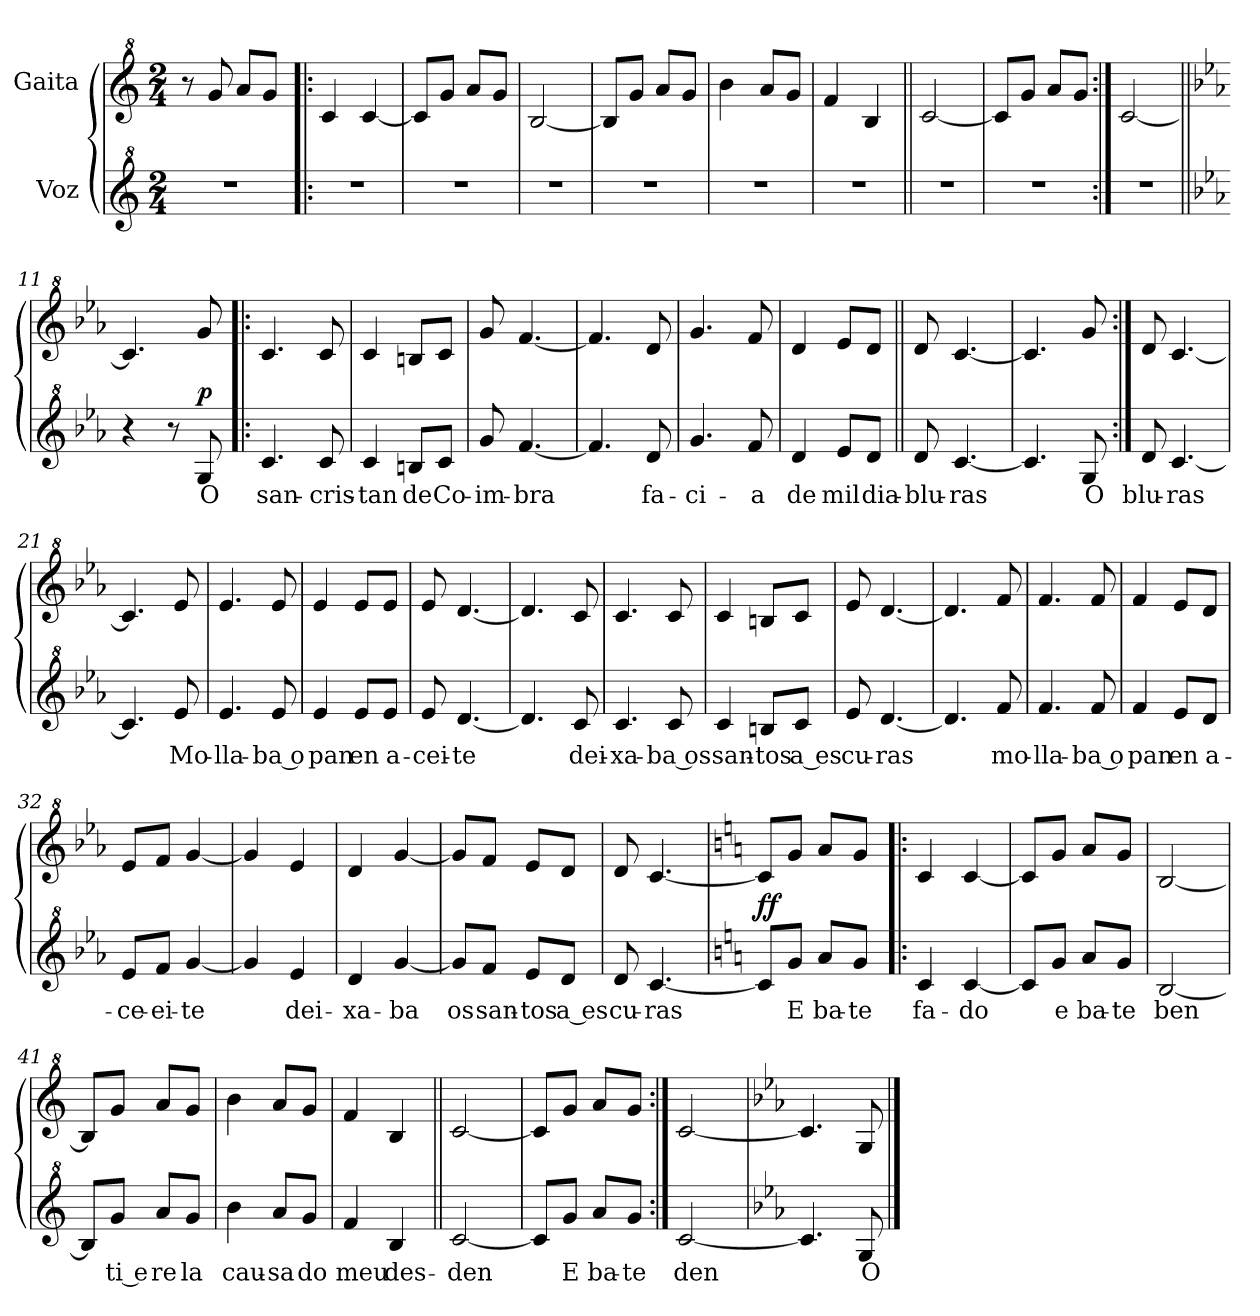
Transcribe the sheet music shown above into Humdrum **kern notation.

**kern	**text	**dynam	**kern
*part2	*part2	*part2	*part1
*staff2	*staff2	*staff2	*staff1
*I"Voz	*	*	*I"Gaita
*clefG^2	*	*	*clefG^2
*k[]	*	*	*k[]
*M2/4	*	*	*M2/4
*MM120	*	*	*MM120
=1	=1	=1	=1
2r	.	.	8r
.	.	.	8gg/
.	.	.	8aa/L
.	.	.	8gg/J
=2!|:	=2!|:	=2!|:	=2!|:
2r	.	.	4cc/
.	.	.	[4cc/
=3	=3	=3	=3
2r	.	.	8cc/L]
.	.	.	8gg/J
.	.	.	8aa/L
.	.	.	8gg/J
=4	=4	=4	=4
2r	.	.	[2b/
=5	=5	=5	=5
2r	.	.	8b/L]
.	.	.	8gg/J
.	.	.	8aa/L
.	.	.	8gg/J
=6	=6	=6	=6
2r	.	.	4bb\
.	.	.	8aa/L
.	.	.	8gg/J
=7	=7	=7	=7
2r	.	.	4ff/
.	.	.	4b/
=8||	=8||	=8||	=8||
2r	.	.	[2cc/
=9	=9	=9	=9
2r	.	.	8cc/L]
.	.	.	8gg/J
.	.	.	8aa/L
.	.	.	8gg/J
!!LO:LB:g=z
=10:|!	=10:|!	=10:|!	=10:|!
2r	.	.	[2cc/
=11||	=11||	=11||	=11||
*k[b-e-a-]	*	*	*k[b-e-a-]
4r	.	.	4.cc/]
8r	.	.	.
!	!	!LO:DY:a	!
8g/	O	p	8gg/
=12!|:	=12!|:	=12!|:	=12!|:
4.cc/	san-	.	4.cc/
8cc/	-cris-	.	8cc/
=13	=13	=13	=13
4cc/	-tan	.	4cc/
8bn/L	de	.	8bn/L
8cc/J	Co-	.	8cc/J
=14	=14	=14	=14
8gg/	-im-	.	8gg/
[4.ff/	-bra	.	[4.ff/
=15	=15	=15	=15
4.ff/]	.	.	4.ff/]
8dd/	fa-	.	8dd/
=16	=16	=16	=16
4.gg/	-ci-	.	4.gg/
8ff/	-a	.	8ff/
=17	=17	=17	=17
4dd/	de	.	4dd/
8ee-/L	mil	.	8ee-/L
8dd/J	dia-	.	8dd/J
=18||	=18||	=18||	=18||
8dd/	-blu-	.	8dd/
[4.cc/	-ras	.	[4.cc/
!!LO:LB:g=z
=19	=19	=19	=19
4.cc/]	.	.	4.cc/]
8g/	O	.	8gg/
=20:|!	=20:|!	=20:|!	=20:|!
8dd/	blu-	.	8dd/
[4.cc/	-ras	.	[4.cc/
=21	=21	=21	=21
4.cc/]	.	.	4.cc/]
8ee-/	Mo-	.	8ee-/
=22	=22	=22	=22
4.ee-/	-lla-	.	4.ee-/
8ee-/	ba o	.	8ee-/
=23	=23	=23	=23
4ee-/	pan	.	4ee-/
8ee-/L	en	.	8ee-/L
8ee-/J	a-	.	8ee-/J
=24	=24	=24	=24
8ee-/	-cei-	.	8ee-/
[4.dd/	-te	.	[4.dd/
=25	=25	=25	=25
4.dd/]	.	.	4.dd/]
8cc/	dei-	.	8cc/
=26	=26	=26	=26
4.cc/	-xa-	.	4.cc/
8cc/	ba os	.	8cc/
!!LO:LB:g=z
=27	=27	=27	=27
4cc/	san-	.	4cc/
8bn/L	-tos	.	8bn/L
8cc/J	a es	.	8cc/J
=28	=28	=28	=28
8ee-/	cu-	.	8ee-/
[4.dd/	-ras	.	[4.dd/
=29	=29	=29	=29
4.dd/]	.	.	4.dd/]
8ff/	mo-	.	8ff/
=30	=30	=30	=30
4.ff/	-lla-	.	4.ff/
8ff/	ba o	.	8ff/
=31	=31	=31	=31
4ff/	pan	.	4ff/
8ee-/L	en	.	8ee-/L
8dd/J	a-	.	8dd/J
=32	=32	=32	=32
8ee-/L	-ce-	.	8ee-/L
8ff/J	-ei-	.	8ff/J
[4gg/	-te	.	[4gg/
=33	=33	=33	=33
4gg/]	.	.	4gg/]
4ee-/	dei-	.	4ee-/
=34	=34	=34	=34
4dd/	-xa-	.	4dd/
[4gg/	-ba	.	[4gg/
!!LO:LB:g=z
=35	=35	=35	=35
8gg/L]	os	.	8gg/L]
8ff/J	san-	.	8ff/J
8ee-/L	-tos	.	8ee-/L
8dd/J	a es	.	8dd/J
=36	=36	=36	=36
8dd/	-cu-	.	8dd/
[4.cc/	-ras	.	[4.cc/
=37	=37	=37	=37
*k[]	*	*	*k[]
!	!	!LO:DY:a	!
8cc/L]	.	ff	8cc/L]
8gg/J	E	.	8gg/J
8aa/L	ba-	.	8aa/L
8gg/J	-te	.	8gg/J
=38!|:	=38!|:	=38!|:	=38!|:
4cc/	fa-	.	4cc/
[4cc/	-do	.	[4cc/
=39	=39	=39	=39
8cc/L]	.	.	8cc/L]
8gg/J	e	.	8gg/J
8aa/L	ba-	.	8aa/L
8gg/J	-te	.	8gg/J
=40	=40	=40	=40
[2b/	ben	.	[2b/
=41	=41	=41	=41
8b/L]	.	.	8b/L]
8gg/J	ti e	.	8gg/J
8aa/L	-re	.	8aa/L
8gg/J	la	.	8gg/J
!!LO:PB:g=z
=42	=42	=42	=42
4bb\	cau-	.	4bb\
8aa/L	-sa	.	8aa/L
8gg/J	do	.	8gg/J
=43	=43	=43	=43
4ff/	meu	.	4ff/
4b/	des-	.	4b/
=44||	=44||	=44||	=44||
[2cc/	-den	.	[2cc/
=45	=45	=45	=45
8cc/L]	.	.	8cc/L]
8gg/J	E	.	8gg/J
8aa/L	ba-	.	8aa/L
8gg/J	-te	.	8gg/J
=46:|!	=46:|!	=46:|!	=46:|!
[2cc/	den	.	[2cc/
=47	=47	=47	=47
*k[b-e-a-]	*	*	*k[b-e-a-]
4.cc/]	.	.	4.cc/]
8g/	O	.	8g/
==	==	==	==
*-	*-	*-	*-
